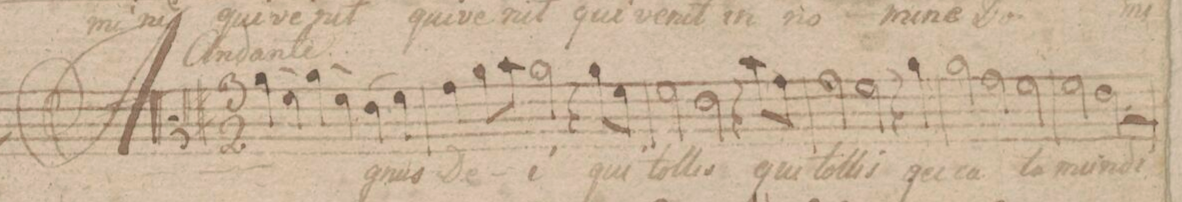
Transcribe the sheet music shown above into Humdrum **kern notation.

**kern	**text
*I"Alto	*
*clefC3	*
*k[f#c#]	*
*M3/2	*
(4a\	A-
4f#\)	.
(4a\	.
4f#\)	.
(4e\	-gnus
4f#\)	.
=2	=2
4g\	De-
*8\right	*
8a\L	.
8b\J	.
*2\right	*
2a\	-i
4r	.
8a\L	qui
8f#\J	.
=3	=3
2f#\	tol-
2e\	-lis
4r	.
8b\L	qui
8g\J	.
=4	=4
2g\	tol-
2f#\	-lis
4r	.
4a\	pec-
=5	=5
2a\	-ca-
2g\	.
2f#\	-ta
=6	=6
2f#\	mun-
2e\	-di
2r	.
=7	=7
*-	*-
